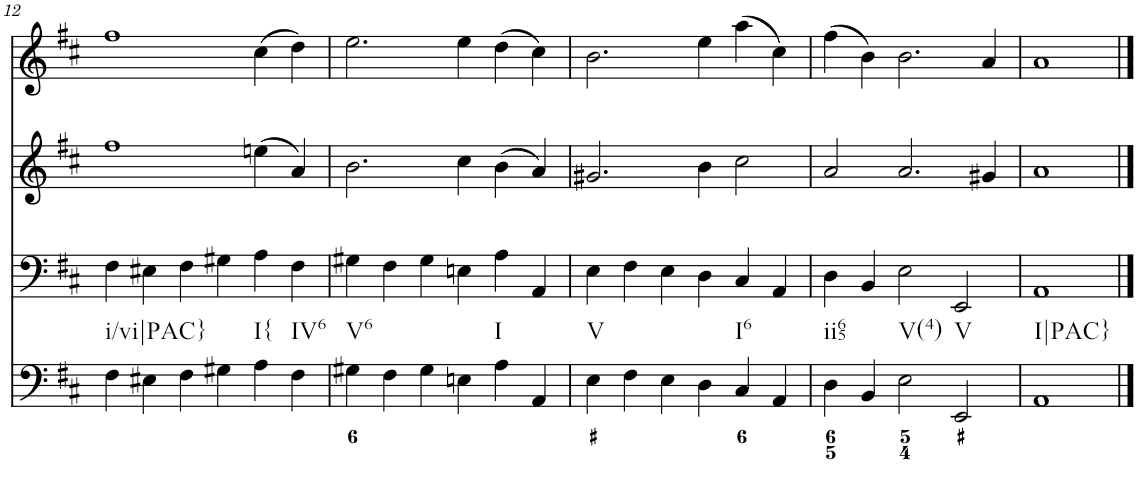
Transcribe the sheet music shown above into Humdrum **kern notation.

**kern	**kern	**kern	**kern
*part4	*part3	*part2	*part1
*staff4	*staff3	*staff2	*staff1
*I"Piano	*I"Piano	*I"Piano	*I"Piano
*I'Pno	*I'Pno	*I'Pno	*I'Pno
!!LO:PB:g=z
*clefF4	*clefF4	*clefG2	*clefG2
*k[f#c#]	*k[f#c#]	*k[f#c#]	*k[f#c#]
*D:	*D:	*D:	*D:
*M3/2	*M3/2	*M3/2	*M3/2
=12	=12	=12	=12
!LO:TX:b:t=i/vi|PAC}	!	!	!
4F#\	4F#\	1ff#	1ff#
4E#X\	4E#X\	.	.
4F#\	4F#\	.	.
4G#X\	4G#X\	.	.
!LO:TX:b:t=I{	!	!	!
4A\	4A\	(4een\	(4cc#\
!LO:TX:b:t=IV6	!	!	!
4F#\	4F#\	4a/)	4dd\)
=13	=13	=13	=13
!LO:TX:b:t=V6	!	!	!
4G#X\	4G#X\	2.b\	2.ee\
4F#\	4F#\	.	.
4G#\	4G#\	.	.
4En\	4En\	4cc#\	4ee\
!LO:TX:b:t=I	!	!	!
4A\	4A\	(4b\	(4dd\
4AA/	4AA/	4a/)	4cc#\)
=14	=14	=14	=14
!LO:TX:b:t=V	!	!	!
4E\	4E\	2.g#X/	2.b\
4F#\	4F#\	.	.
4E\	4E\	.	.
4D\	4D\	4b\	4ee\
!LO:TX:b:t=I6	!	!	!
4C#/	4C#/	2cc#\	(4aa\
4AA/	4AA/	.	4cc#\)
=15	=15	=15	=15
!LO:TX:b:t=ii65	!	!	!
4D\	4D\	2a/	(4ff#\
4BB/	4BB/	.	4b\)
!LO:TX:b:t=V(4)	!	!	!
2E\	2E\	2.a/	2.b\
!LO:TX:b:t=V	!	!	!
2EE/	2EE/	.	.
.	.	4g#X/	4a/
=16	=16	=16	=16
!LO:TX:b:t=I|PAC}	!	!	!
1AA	1AA	1a	1a
==	==	==	==
*-	*-	*-	*-
